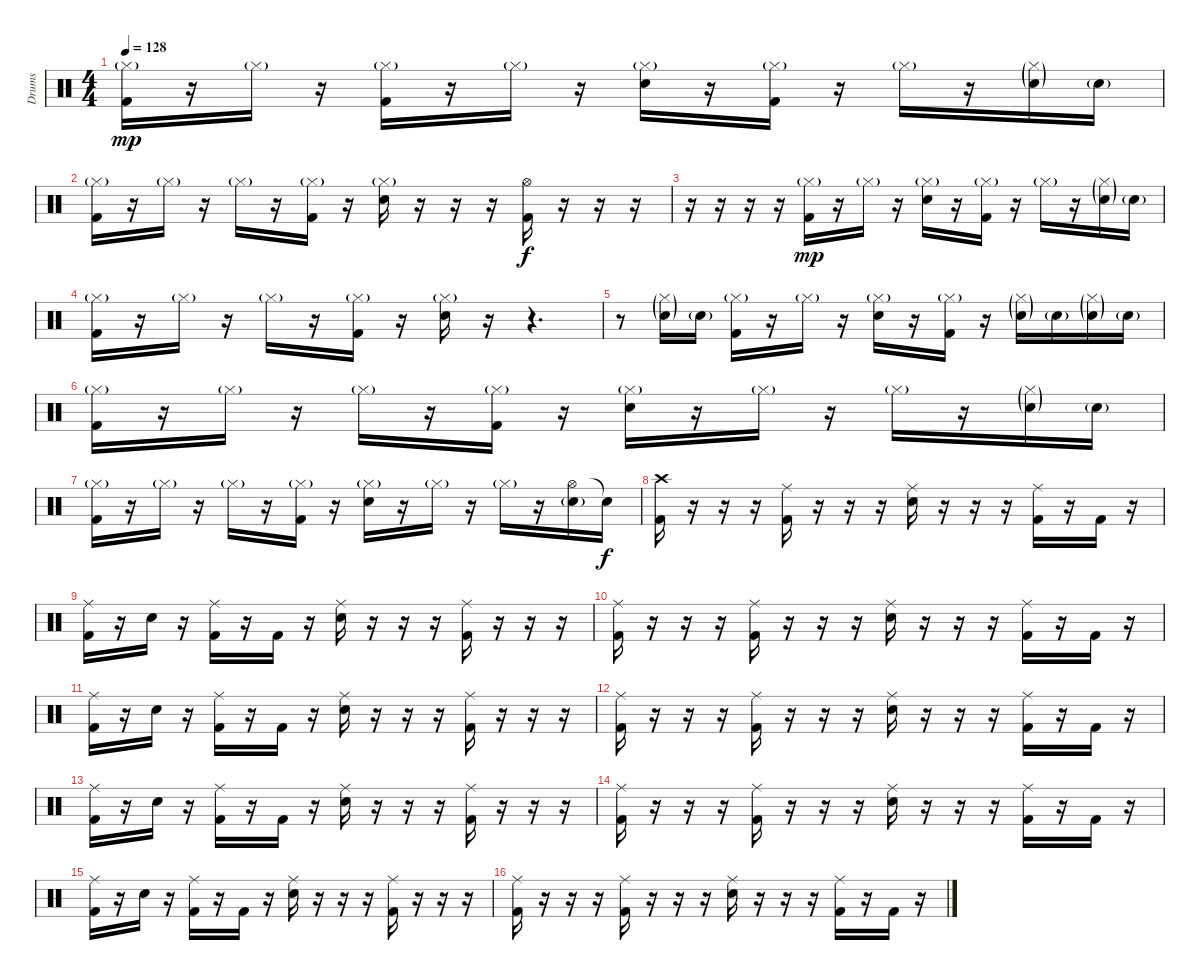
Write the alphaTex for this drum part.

\track ("Drums" "Drums") {instrument percussion}
\staff {score}
\articulation defaults
\ts (4 4)
\tempo 128
\clef neutral
\ks c
("Hi-Hat (closed)"{g} "Kick (hit) 2").16{dy mp} r.16 "Hi-Hat (closed)"{g}.16 r.16 ("Hi-Hat (closed)"{g} "Kick (hit) 2").16 r.16 "Hi-Hat (closed)"{g}.16 r.16 ("Hi-Hat (closed)"{g} "Electric Snare (hit)").16 r.16 ("Hi-Hat (closed)"{g} "Kick (hit) 2").16 r.16 "Hi-Hat (closed)"{g}.16 r.16 ("Hi-Hat (closed)"{g} "Electric Snare (hit)"{g}).16 "Electric Snare (hit)"{g}.16 |
("Hi-Hat (closed)"{g} "Kick (hit) 2").16 r.16 "Hi-Hat (closed)"{g}.16 r.16 "Hi-Hat (closed)"{g}.16 r.16 ("Hi-Hat (closed)"{g} "Kick (hit) 2").16 r.16 ("Hi-Hat (closed)"{g} "Electric Snare (hit)").16 r.16 r.16 r.16 ("Hi-Hat (open)" "Kick (hit) 2").16{dy f} r.16 r.16 r.16 |
r.16 r.16 r.16 r.16 ("Hi-Hat (closed)"{g} "Kick (hit) 2").16{dy mp} r.16 "Hi-Hat (closed)"{g}.16 r.16 ("Hi-Hat (closed)"{g} "Electric Snare (hit)").16 r.16 ("Hi-Hat (closed)"{g} "Kick (hit) 2").16 r.16 "Hi-Hat (closed)"{g}.16 r.16 ("Hi-Hat (closed)"{g} "Electric Snare (hit)"{g}).16 "Electric Snare (hit)"{g}.16 |
("Hi-Hat (closed)"{g} "Kick (hit) 2").16 r.16 "Hi-Hat (closed)"{g}.16 r.16 "Hi-Hat (closed)"{g}.16 r.16 ("Hi-Hat (closed)"{g} "Kick (hit) 2").16 r.16 ("Hi-Hat (closed)"{g} "Electric Snare (hit)").16 r.16 r.4{d} |
r.8 ("Hi-Hat (closed)"{g} "Electric Snare (hit)"{g}).16 "Electric Snare (hit)"{g}.16 ("Hi-Hat (closed)"{g} "Kick (hit) 2").16 r.16 "Hi-Hat (closed)"{g}.16 r.16 ("Hi-Hat (closed)"{g} "Electric Snare (hit)").16 r.16 ("Hi-Hat (closed)"{g} "Kick (hit) 2").16 r.16 ("Hi-Hat (closed)"{g} "Electric Snare (hit)"{g}).16 "Electric Snare (hit)"{g}.16 ("Hi-Hat (closed)"{g} "Electric Snare (hit)"{g}).16 "Electric Snare (hit)"{g}.16 |
("Hi-Hat (closed)"{g} "Kick (hit) 2").16 r.16 "Hi-Hat (closed)"{g}.16 r.16 "Hi-Hat (closed)"{g}.16 r.16 ("Hi-Hat (closed)"{g} "Kick (hit) 2").16 r.16 ("Hi-Hat (closed)"{g} "Electric Snare (hit)").16 r.16 "Hi-Hat (closed)"{g}.16 r.16 "Hi-Hat (closed)"{g}.16 r.16 ("Hi-Hat (closed)"{g} "Electric Snare (hit)"{g}).16 "Electric Snare (hit)"{g}.16 |
("Hi-Hat (closed)"{g} "Kick (hit) 2").16 r.16 "Hi-Hat (closed)"{g}.16 r.16 "Hi-Hat (closed)"{g}.16 r.16 ("Hi-Hat (closed)"{g} "Kick (hit) 2").16 r.16 ("Hi-Hat (closed)"{g} "Electric Snare (hit)").16 r.16 "Hi-Hat (closed)"{g}.16 r.16 "Hi-Hat (closed)"{g}.16 r.16 ("Hi-Hat (open)" "Electric Snare (hit)"{g}).16 "Snare (hit)"{t}.16{dy f} |
("Crash high (hit)" "Kick (hit) 2").16 r.16 r.16 r.16 ("Ride (middle)" "Kick (hit) 2").16 r.16 r.16 r.16 ("Ride (middle)" "Electric Snare (hit)").16 r.16 r.16 r.16 ("Ride (middle)" "Kick (hit) 2").16 r.16 "Kick (hit) 2".16 r.16 |
("Ride (middle)" "Kick (hit) 2").16 r.16 "Electric Snare (hit)".16 r.16 ("Ride (middle)" "Kick (hit) 2").16 r.16 "Kick (hit) 2".16 r.16 ("Ride (middle)" "Electric Snare (hit)").16 r.16 r.16 r.16 ("Ride (middle)" "Kick (hit) 2").16 r.16 r.16 r.16 |
("Ride (middle)" "Kick (hit) 2").16 r.16 r.16 r.16 ("Ride (middle)" "Kick (hit) 2").16 r.16 r.16 r.16 ("Ride (middle)" "Electric Snare (hit)").16 r.16 r.16 r.16 ("Ride (middle)" "Kick (hit) 2").16 r.16 "Kick (hit) 2".16 r.16 |
("Ride (middle)" "Kick (hit) 2").16 r.16 "Electric Snare (hit)".16 r.16 ("Ride (middle)" "Kick (hit) 2").16 r.16 "Kick (hit) 2".16 r.16 ("Ride (middle)" "Electric Snare (hit)").16 r.16 r.16 r.16 ("Ride (middle)" "Kick (hit) 2").16 r.16 r.16 r.16 |
("Ride (middle)" "Kick (hit) 2").16 r.16 r.16 r.16 ("Ride (middle)" "Kick (hit) 2").16 r.16 r.16 r.16 ("Ride (middle)" "Electric Snare (hit)").16 r.16 r.16 r.16 ("Ride (middle)" "Kick (hit) 2").16 r.16 "Kick (hit) 2".16 r.16 |
("Ride (middle)" "Kick (hit) 2").16 r.16 "Electric Snare (hit)".16 r.16 ("Ride (middle)" "Kick (hit) 2").16 r.16 "Kick (hit) 2".16 r.16 ("Ride (middle)" "Electric Snare (hit)").16 r.16 r.16 r.16 ("Ride (middle)" "Kick (hit) 2").16 r.16 r.16 r.16 |
("Ride (middle)" "Kick (hit) 2").16 r.16 r.16 r.16 ("Ride (middle)" "Kick (hit) 2").16 r.16 r.16 r.16 ("Ride (middle)" "Electric Snare (hit)").16 r.16 r.16 r.16 ("Ride (middle)" "Kick (hit) 2").16 r.16 "Kick (hit) 2".16 r.16 |
("Ride (middle)" "Kick (hit) 2").16 r.16 "Electric Snare (hit)".16 r.16 ("Ride (middle)" "Kick (hit) 2").16 r.16 "Kick (hit) 2".16 r.16 ("Ride (middle)" "Electric Snare (hit)").16 r.16 r.16 r.16 ("Ride (middle)" "Kick (hit) 2").16 r.16 r.16 r.16 |
("Ride (middle)" "Kick (hit) 2").16 r.16 r.16 r.16 ("Ride (middle)" "Kick (hit) 2").16 r.16 r.16 r.16 ("Ride (middle)" "Electric Snare (hit)").16 r.16 r.16 r.16 ("Ride (middle)" "Kick (hit) 2").16 r.16 "Kick (hit) 2".16 r.16
